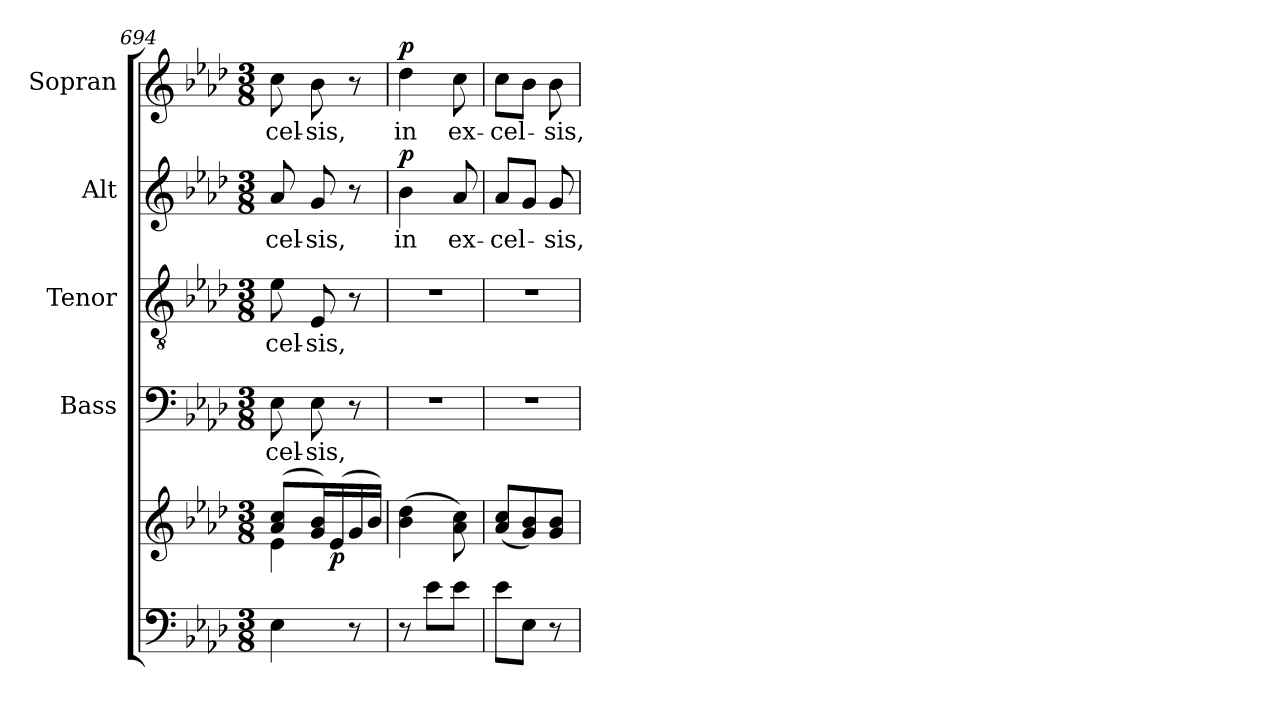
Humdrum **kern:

**kern	**kern	**dynam	**kern	**text	**kern	**text	**kern	**text	**dynam	**kern	**text	**dynam
*part5	*part5	*part5	*part4	*part4	*part3	*part3	*part2	*part2	*part2	*part1	*part1	*part1
*staff6	*staff5	*staff5/6	*staff4	*staff4	*staff3	*staff3	*staff2	*staff2	*staff2	*staff1	*staff1	*staff1
*	*	*	*I"Bass	*	*I"Tenor	*	*I"Alt	*	*	*I"Sopran	*	*
*	*	*	*I'B.	*	*I'T.	*	*I'A.	*	*	*I'S.	*	*
*clefF4	*clefG2	*	*clefF4	*	*clefGv2	*	*clefG2	*	*	*clefG2	*	*
*k[b-e-a-d-]	*k[b-e-a-d-]	*	*k[b-e-a-d-]	*	*k[b-e-a-d-]	*	*k[b-e-a-d-]	*	*	*k[b-e-a-d-]	*	*
*A-:	*A-:	*	*A-:	*	*A-:	*	*A-:	*	*	*A-:	*	*
*M3/8	*M3/8	*	*M3/8	*	*M3/8	*	*M3/8	*	*	*M3/8	*	*
=694	=694	=694	=694	=694	=694	=694	=694	=694	=694	=694	=694	=694
*	*^	*	*	*	*	*	*	*	*	*	*	*
!	!	!	!	!	!LO:LY:b	!	!LO:LY:b	!	!LO:LY:b	!	!	!LO:LY:b	!
4E-\	(>8a-/ 8cc/L	4e-\	.	8E-\	-cel-	8e-\	-cel-	8a-/	-cel-	.	8cc\	-cel-	.
!	!	!	!	!	!LO:LY:b	!	!LO:LY:b	!	!LO:LY:b	!	!	!LO:LY:b	!
.	16g/ 16b-/L)	.	.	8E-\	-sis,	8E-/	-sis,	8g/	-sis,	.	8b-\	-sis,	.
!	!	!	!LO:DY:b	!	!	!	!	!	!	!	!	!	!
.	(<16e-/	.	p	.	.	.	.	.	.	.	.	.	.
8r	16g/	8ryy	.	8r	.	8r	.	8r	.	.	8r	.	.
.	16b-/JJ)	.	.	.	.	.	.	.	.	.	.	.	.
*	*v	*v	*	*	*	*	*	*	*	*	*	*	*
=695	=695	=695	=695	=695	=695	=695	=695	=695	=695	=695	=695	=695
!	!	!	!	!	!	!	!	!LO:LY:b	!LO:DY:a	!	!LO:LY:b	!LO:DY:a
8r	(>4b-\ 4dd-\	.	4.r	.	4.r	.	4b-\	in	p	4dd-\	in	p
8e-\L	.	.	.	.	.	.	.	.	.	.	.	.
!	!	!	!	!	!	!	!	!LO:LY:b	!	!	!LO:LY:b	!
8e-\J	8a-\ 8cc\)	.	.	.	.	.	8a-/	ex-	.	8cc\	ex-	.
!!LO:PB:g=z
=696	=696	=696	=696	=696	=696	=696	=696	=696	=696	=696	=696	=696
!	!	!	!	!	!	!	!	!LO:LY:b	!	!	!LO:LY:b	!
8e-\L	(<8a-/ 8cc/L	.	4.r	.	4.r	.	8a-/L	-cel-	.	8cc\L	-cel-	.
8E-\J	8g/ 8b-/)	.	.	.	.	.	8g/J	.	.	8b-\J	.	.
!	!	!	!	!	!	!	!	!LO:LY:b	!	!	!LO:LY:b	!
8r	8g/ 8b-/J	.	.	.	.	.	8g/	-sis,	.	8b-\	-sis,	.
=	=	=	=	=	=	=	=	=	=	=	=	=
*-	*-	*-	*-	*-	*-	*-	*-	*-	*-	*-	*-	*-
